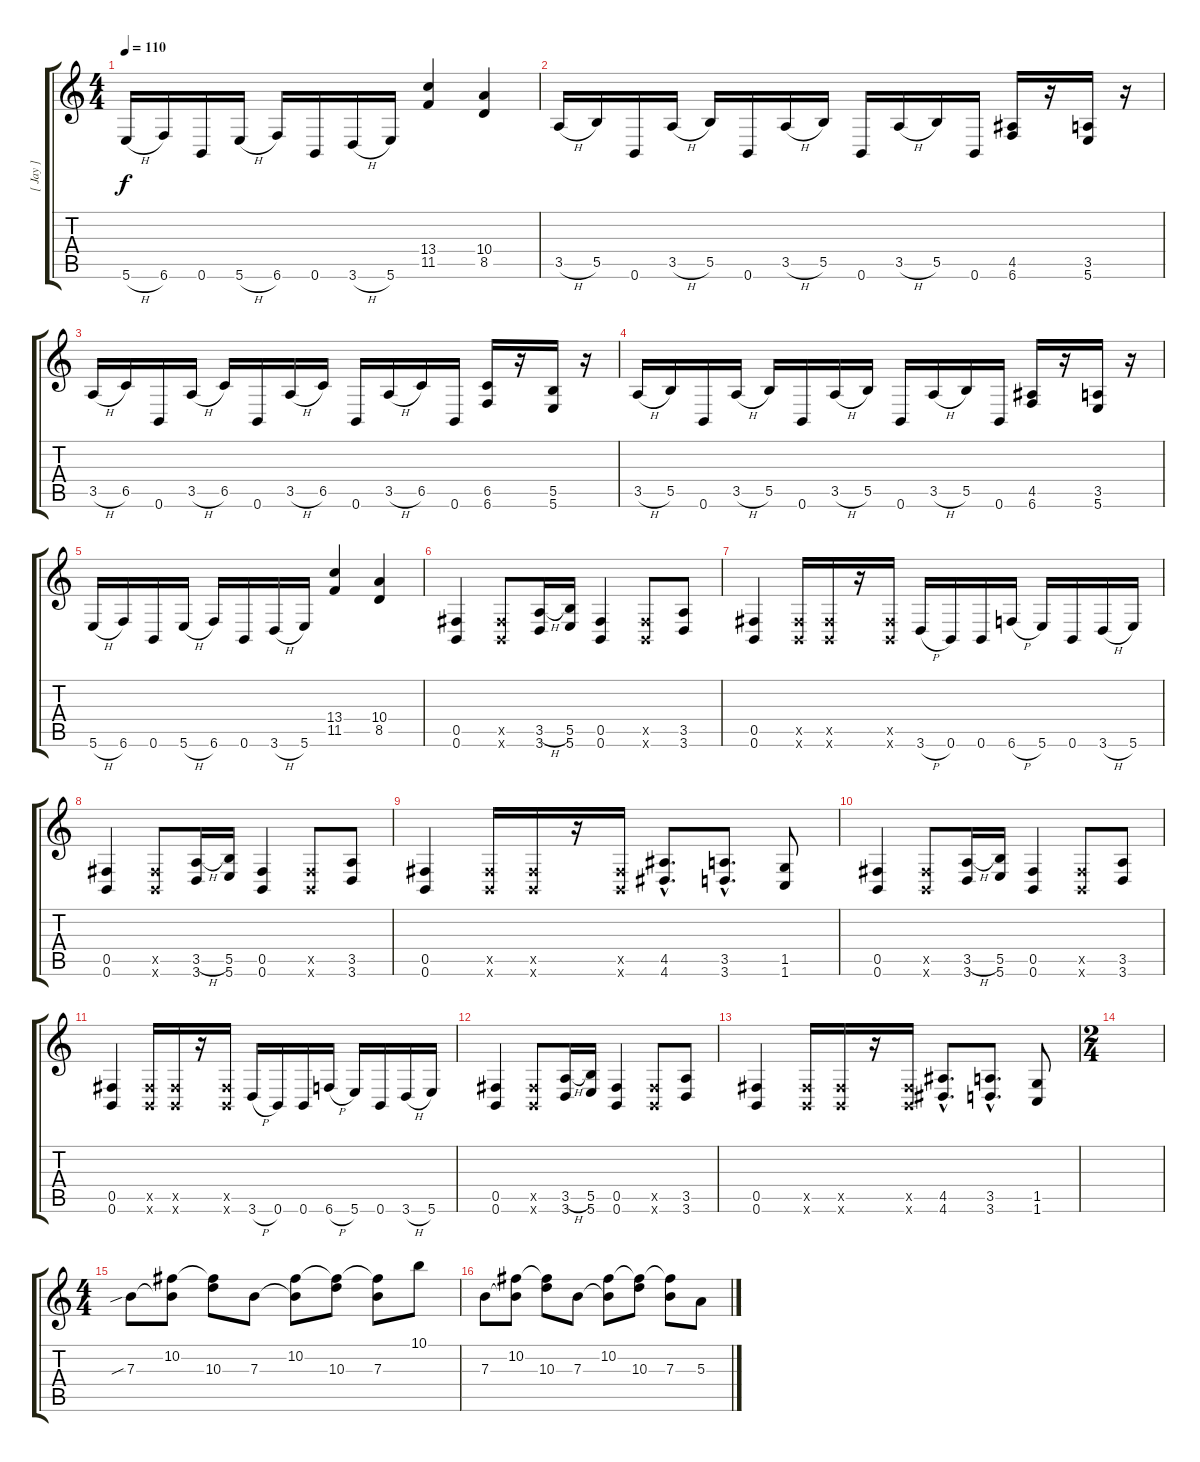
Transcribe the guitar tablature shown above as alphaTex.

\track ("[ Jay ]" "[ Jay ]") {instrument overdrivenguitar}
\staff {score tabs}
\tuning (Db4 Ab3 E3 B2 Gb2 B1) {hide}
\ts (4 4)
\tempo 110
\clef g2
\ks c
5.6{h}.16{dy f} 6.6.16 0.6.16 5.6{h}.16 6.6.16 0.6.16 3.6{h}.16 5.6.16 (13.4 11.5).4 (10.4 8.5).4 |
3.5{h}.16 5.5.16 0.6.16 3.5{h}.16 5.5.16 0.6.16 3.5{h}.16 5.5.16 0.6.16 3.5{h}.16 5.5.16 0.6.16 (4.5 6.6).16 r.16 (3.5 5.6).16 r.16 |
3.5{h}.16 6.5.16 0.6.16 3.5{h}.16 6.5.16 0.6.16 3.5{h}.16 6.5.16 0.6.16 3.5{h}.16 6.5.16 0.6.16 (6.5 6.6).16 r.16 (5.5 5.6).16 r.16 |
3.5{h}.16 5.5.16 0.6.16 3.5{h}.16 5.5.16 0.6.16 3.5{h}.16 5.5.16 0.6.16 3.5{h}.16 5.5.16 0.6.16 (4.5 6.6).16 r.16 (3.5 5.6).16 r.16 |
5.6{h}.16 6.6.16 0.6.16 5.6{h}.16 6.6.16 0.6.16 3.6{h}.16 5.6.16 (13.4 11.5).4 (10.4 8.5).4 |
(0.5 0.6).4 (0.5{x} 0.6{x}).8 (3.5{h} 3.6).16 (5.5 5.6).16 (0.5 0.6).4 (0.5{x} 0.6{x}).8 (3.5 3.6).8 |
(0.5 0.6).4 (0.5{x} 0.6{x}).16 (0.5{x} 0.6{x}).16 r.16 (0.5{x} 0.6{x}).16 3.6{h}.16 0.6.16 0.6.16 6.6{h}.16 5.6.16 0.6.16 3.6{h}.16 5.6.16 |
(0.5 0.6).4 (0.5{x} 0.6{x}).8 (3.5{h} 3.6).16 (5.5 5.6).16 (0.5 0.6).4 (0.5{x} 0.6{x}).8 (3.5 3.6).8 |
(0.5 0.6).4 (0.5{x} 0.6{x}).16 (0.5{x} 0.6{x}).16 r.16 (0.5{x} 0.6{x}).16 (4.5{hac} 4.6{hac}).8{d} (3.5{hac} 3.6{hac}).8{d} (1.5 1.6).8 |
(0.5 0.6).4 (0.5{x} 0.6{x}).8 (3.5{h} 3.6).16 (5.5 5.6).16 (0.5 0.6).4 (0.5{x} 0.6{x}).8 (3.5 3.6).8 |
(0.5 0.6).4 (0.5{x} 0.6{x}).16 (0.5{x} 0.6{x}).16 r.16 (0.5{x} 0.6{x}).16 3.6{h}.16 0.6.16 0.6.16 6.6{h}.16 5.6.16 0.6.16 3.6{h}.16 5.6.16 |
(0.5 0.6).4 (0.5{x} 0.6{x}).8 (3.5{h} 3.6).16 (5.5 5.6).16 (0.5 0.6).4 (0.5{x} 0.6{x}).8 (3.5 3.6).8 |
(0.5 0.6).4 (0.5{x} 0.6{x}).16 (0.5{x} 0.6{x}).16 r.16 (0.5{x} 0.6{x}).16 (4.5{hac} 4.6{hac}).8{d} (3.5{hac} 3.6{hac}).8{d} (1.5 1.6).8 |
\ts (2 4)
|
\ts (4 4)
7.3{sib}.8 (10.2 7.3{t}).8 (10.2{t} 10.3).8 7.3.8 (10.2 7.3{t}).8 (10.2{t} 10.3).8 (10.2{t} 7.3).8 10.1.8 |
7.3.8 (10.2 7.3{t}).8 (10.2{t} 10.3).8 7.3.8 (10.2 7.3{t}).8 (10.2{t} 10.3).8 (10.2{t} 7.3).8 5.3.8
